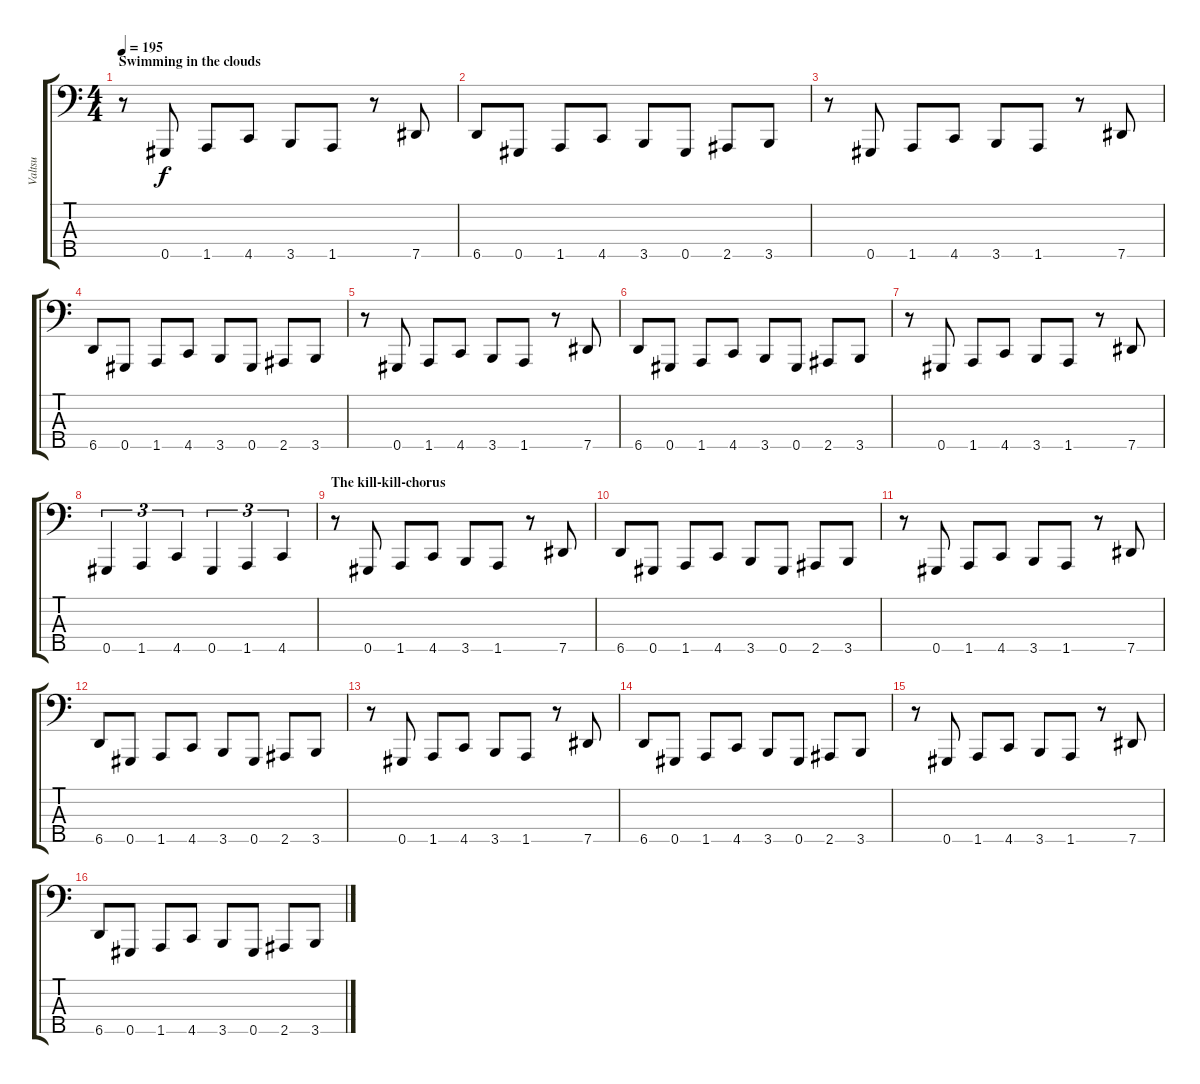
\track ("Valtsu" "Valtsu") {instrument electricbasspick}
\staff {score tabs}
\tuning (G2 D2 A1 E1 Ab0) {hide}
\ts (4 4)
\section ("" "Swimming in the clouds")
\tempo 195
\clef f4
\ks c
r.8{dy f} 0.5.8 1.5.8 4.5.8 3.5.8 1.5.8 r.8 7.5.8 |
6.5.8 0.5.8 1.5.8 4.5.8 3.5.8 0.5.8 2.5.8 3.5.8 |
r.8 0.5.8 1.5.8 4.5.8 3.5.8 1.5.8 r.8 7.5.8 |
6.5.8 0.5.8 1.5.8 4.5.8 3.5.8 0.5.8 2.5.8 3.5.8 |
r.8 0.5.8 1.5.8 4.5.8 3.5.8 1.5.8 r.8 7.5.8 |
6.5.8 0.5.8 1.5.8 4.5.8 3.5.8 0.5.8 2.5.8 3.5.8 |
r.8 0.5.8 1.5.8 4.5.8 3.5.8 1.5.8 r.8 7.5.8 |
0.5.4{tu (3 2)} 1.5.4{tu (3 2)} 4.5.4{tu (3 2)} 0.5.4{tu (3 2)} 1.5.4{tu (3 2)} 4.5.4{tu (3 2)} |
\section ("" "The kill-kill-chorus")
r.8 0.5.8 1.5.8 4.5.8 3.5.8 1.5.8 r.8 7.5.8 |
6.5.8 0.5.8 1.5.8 4.5.8 3.5.8 0.5.8 2.5.8 3.5.8 |
r.8 0.5.8 1.5.8 4.5.8 3.5.8 1.5.8 r.8 7.5.8 |
6.5.8 0.5.8 1.5.8 4.5.8 3.5.8 0.5.8 2.5.8 3.5.8 |
r.8 0.5.8 1.5.8 4.5.8 3.5.8 1.5.8 r.8 7.5.8 |
6.5.8 0.5.8 1.5.8 4.5.8 3.5.8 0.5.8 2.5.8 3.5.8 |
r.8 0.5.8 1.5.8 4.5.8 3.5.8 1.5.8 r.8 7.5.8 |
6.5.8 0.5.8 1.5.8 4.5.8 3.5.8 0.5.8 2.5.8 3.5.8
